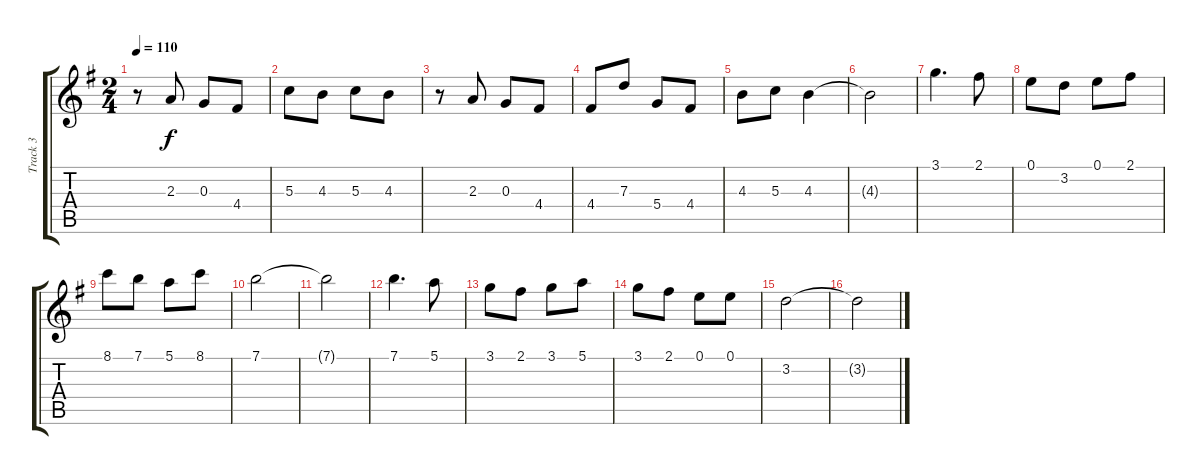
\track ("Track 3" "Track 3") {instrument acousticguitarnylon}
\staff {score tabs}
\tuning (E4 B3 G3 D3 A2 E2) {hide}
\ts (2 4)
\tempo 110
\clef g2
\ks g
r.8{dy f} 2.3.8 0.3.8 4.4.8 |
5.3.8 4.3.8 5.3.8 4.3.8 |
r.8 2.3.8 0.3.8 4.4.8 |
4.4.8 7.3.8 5.4.8 4.4.8 |
4.3.8 5.3.8 4.3.4 |
4.3{t}.2 |
3.1.4{d} 2.1.8 |
0.1.8 3.2.8 0.1.8 2.1.8 |
8.1.8 7.1.8 5.1.8 8.1.8 |
7.1.2 |
7.1{t}.2 |
7.1.4{d} 5.1.8 |
3.1.8 2.1.8 3.1.8 5.1.8 |
3.1.8 2.1.8 0.1.8 0.1.8 |
3.2.2 |
3.2{t}.2
